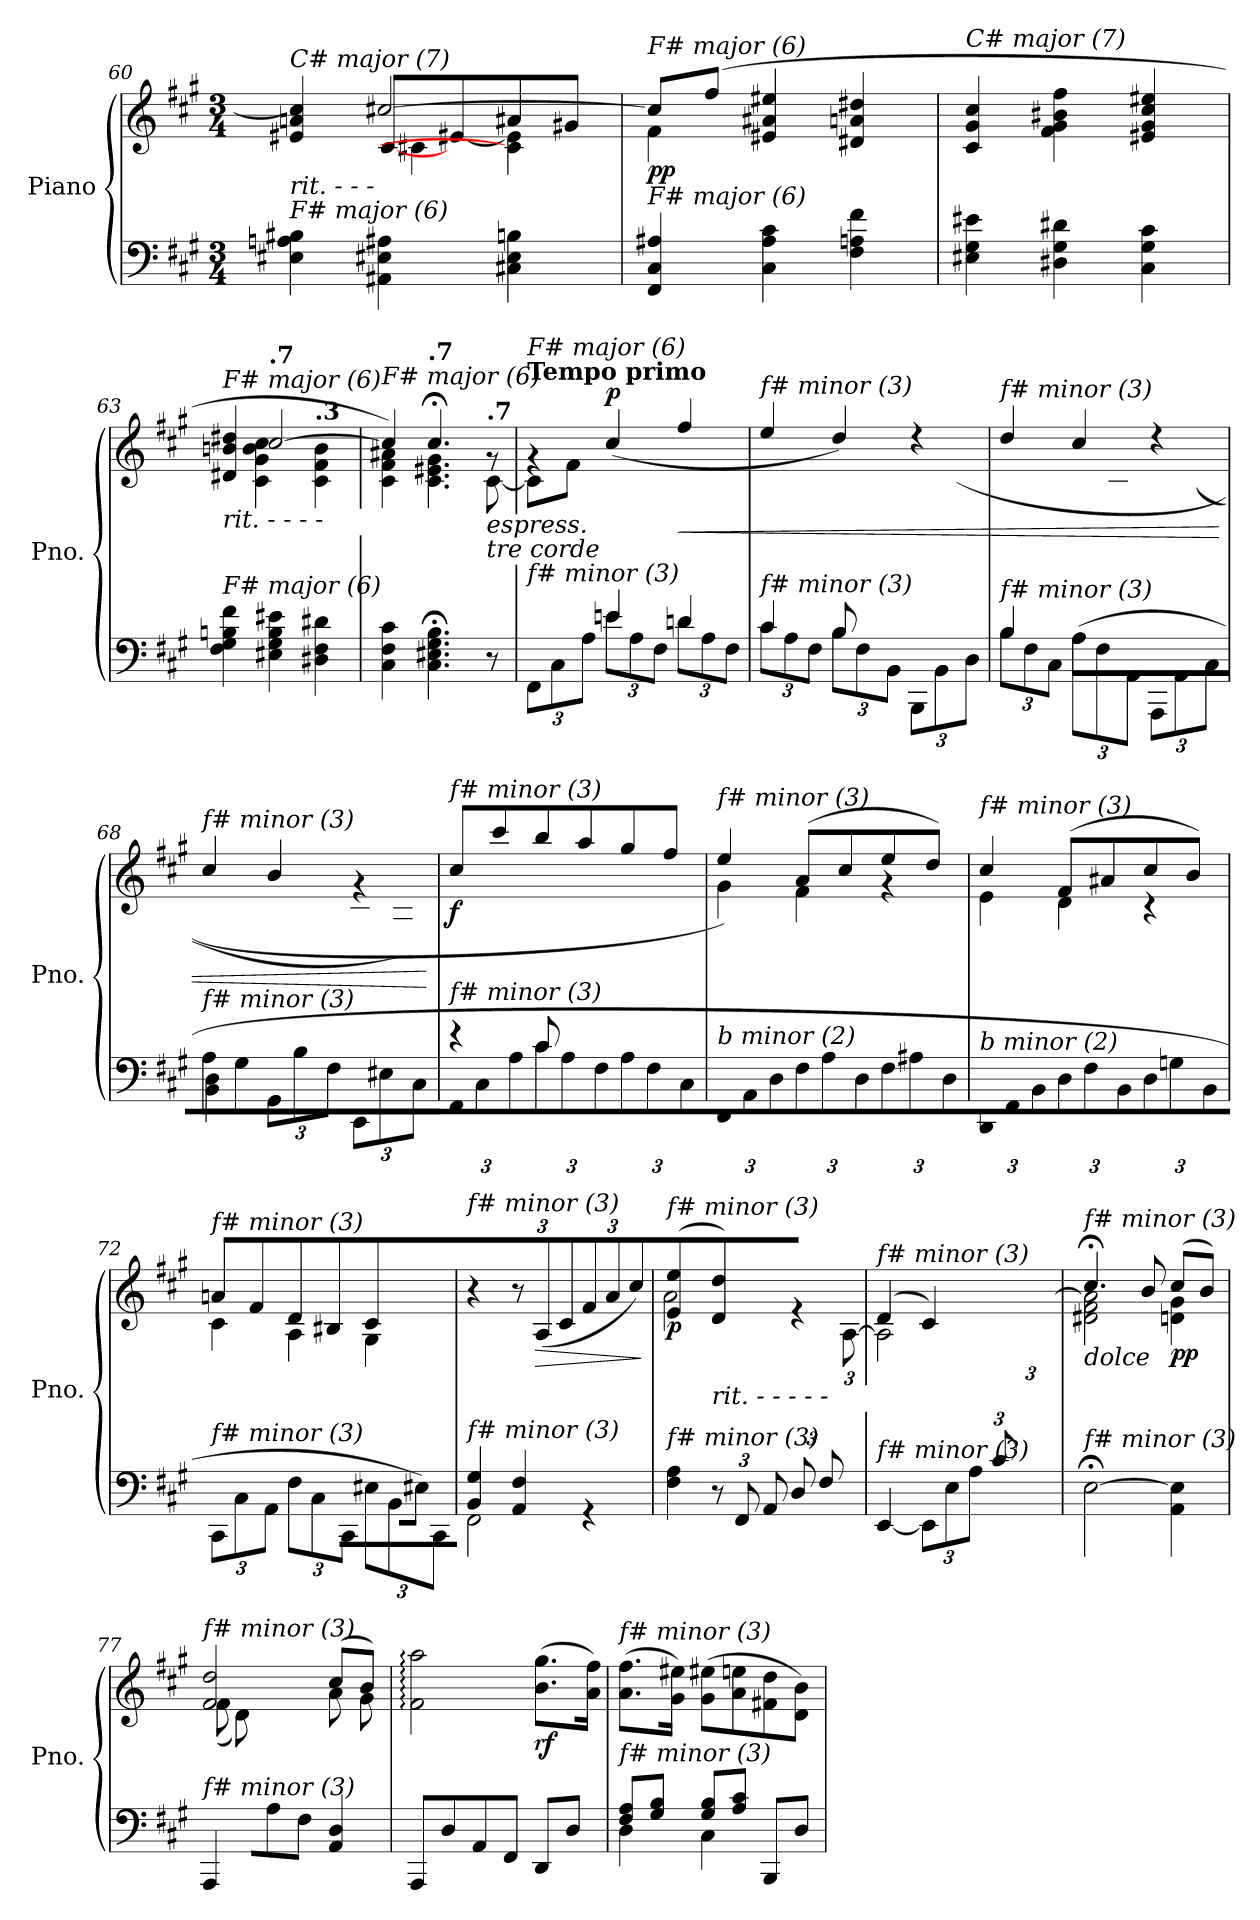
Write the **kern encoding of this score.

**kern	**kern	**dynam
*part1	*part1	*part1
*staff2	*staff1	*staff1/2
*I"Piano	*	*
*I'Pno.	*	*
*clefF4	*clefG2	*
*k[f#c#g#]	*k[f#c#g#]	*
*M3/4	*M3/4	*
=60	=60	=60
*^	*^	*
*	*^	*	*^	*
!	!	!	!LO:TX:b:i:t=rit.  -         -         -	!	!	!
!	!	!	!LO:TX:i:t=C# major (7)	!	!	!
!LO:TX:i:t=F# major (6)	!	!	!	!	!	!
4ryy	4E#Xi\ 4An\ 4B#Xi\	4ryy	4e#Xi/ 4an/ 4cc/]	4ryy	4ryy	.
2ryy	4AA#X\ 4E#X\ 4A#X\	2ryy	[2cc#X/	[8c#/L	4c#X\	.
.	.	.	.	[8e#X/	.	.
.	4C#X\ 4E#\ 4Bn\	.	.	8a#X/	4c#\] 4e#\]	.
.	.	.	.	8g#X/J	.	.
*	*v	*v	*	*	*	*
*	*	*	*v	*v	*
=61	=61	=61	=61	=61
!	!	!LO:TX:i:t=F# major (6)	!	!
!LO:TX:i:t=F# major (6)	!	!	!	!
!	!	!	!	!LO:DY:b
4ryy	4FF#/ 4C#/ 4A#X/	8cc#/L]	4f#\	pp
.	.	(>8ff#/J	.	.
2ryy	4C#\ 4A#\ 4c#\	4e#X/ 4a#X/ 4ee#X/	2ryy	.
.	4F#\ 4An\ 4f#\	4d#X/ 4an/ 4dd#X/	.	.
*	*	*v	*v	*
!!LO:LB:g=z
=62	=62	=62	=62
!	!	!LO:TX:i:t=C# major (7)	!
!LO:TX:i:t=F# major (6)	!	!	!
*v	*v	*	*
4E#X\ 4G#\ 4e#X\	4c#/ 4g#/ 4cc#/	.
4D#X\ 4G#\ 4d#X\	4f#\ 4g#\ 4b#X\ 4ff#\	.
4C#\ 4G#\ 4c#\	4e#X/ 4g#/ 4cc#/ 4ee#X/	.
=63	=63	=63
*	*MM60	*
*^	*^	*
!	!	!LO:TX:b:i:t=rit. -      -      -      -	!	!
!	!	!LO:TX:i:t=F# major (6)	!	!
!LO:TX:i:t=F# major (6)	!	!	!	!
4ryy	4F#\ 4G#\ 4Bn\ 4f#\	4d#X/ 4bn/ 4dd#X/	4ryy	.
*	*	*MM56	*	*
!	!	!LO:TX:a:B:t=.7	!	!
2ryy	4E#X\ 4G#\ 4B\ 4e#X\	[2cc#/	4c#\ 4g#\ 4b\ 4cc#\	.
*	*	*MM53	*	*
!	!	!	!LO:TX:a:B:t=.3	!
.	4D#X\ 4F#\ 4d#X\	.	4c#\ 4f#\ 4b\	.
*v	*v	*	*	*
=64	=64	=64	=64
*	*MM50	*	*
*^	*	*	*
!	!	!LO:TX:i:t=F# major (6)	!	!
!LO:TX:i:t=F# major (6)	!	!	!	!
*v	*v	*	*	*
4C#\ 4F#\ 4c#\	4cc#/])	4c#\ 4f#\ 4a#X\	.
*	*MM46	*	*
!	!LO:TX:a:B:t=.7	!	!
4.C#\; 4.E#X\; 4.G#\; 4.B\;	4.cc#;</	4.c#\ 4.e#X\ 4.g#\	.
*	*MM41	*	*
!	!LO:TX:a:B:t=.7	!	!
!	!LO:TX:b:i:t=espress.	!	!
!	!LO:TX:b:i:t=tre corde	!	!
8r	8rg	[8c#\	.
=65	=65	=65	=65
*^	*	*	*
*	*Xbrackettup	*	*	*
!	!	!LO:TX:a:B:t=Tempo primo	!	!
!	!	!LO:TX:i:t=F# major (6)	!	!
!LO:TX:i:t=f# minor (3)	!	!	!	!
4ryy	12FF#\L	4rg	8c#\L]	.
.	12C#\	.	.	.
.	.	.	8f#\J	.
.	12A\J	.	.	.
!	!	!	!	!LO:DY:a
4en/	12e\L	(>4cc#/	2ryy	p
.	12A\	.	.	.
.	12F#\J	.	.	.
!	!	!	!	!LO:HP:b
4dn/	12d\L	4ff#/	.	<
.	12A\	.	.	.
.	12F#\J	.	.	.
=66	=66	=66	=66	=66
!	!	!LO:TX:i:t=f# minor (3)	!	!
!LO:TX:i:t=f# minor (3)	!	!	!	!
4c#/	12c#\L	4ee/	4.ryy	.
.	12A\	.	.	.
.	12F#\J	.	.	.
(>8B/L	12B\L	4dd/)	.	.
.	12F#\	.	.	.
4.ryy	.	.	8d\	.
.	12BB\J	.	.	.
.	12BBB\L	4rdd	8a\	.
.	12BB\	.	.	.
.	.	.	(8g#\J	.
.	12D\J	.	.	.
!!LO:PB:g=z	!!
=67	=67	=67	=67	=67
!	!	!LO:TX:i:t=f# minor (3)	!	!
!LO:TX:i:t=f# minor (3)	!	!	!	!
4B/	12B\L	4dd/	4.ryy	.
.	12F#\	.	.	.
.	12C#\J	.	.	.
(>8A/L	12A\L	4cc#/	.	.
.	12F#\	.	.	.
4.ryy	.	.	8c#\	.
.	12AA\J	.	.	.
.	12AAA\L	4rdd	8g#\	.
.	12AA\	.	.	.
.	.	.	(8f#\J	.
.	12C#\J	.	.	.
=68	=68	=68	=68	=68
!	!	!LO:TX:i:t=f# minor (3)	!	!
!LO:TX:i:t=f# minor (3)	!	!	!	!
8A/L	4BB\ 4D\	4cc#/	4ryy	.
8G#/	.	.	.	.
2ryy	12GG#\L	4b/	8e\	.
.	12B\	.	.	.
.	.	.	8d\	.
.	12F#\J	.	.	.
.	12CC#\L	4rg	8B\	.
.	12E#X\	.	.	.
.	.	.	8G#\J)	.
.	12C#\J	.	.	.
*v	*v	*	*	*
*	*v	*v	*
.	.	[
=69	=69	=69
*^	*^	*
!	!	!LO:TX:i:t=f# minor (3)	!	!
!LO:TX:i:t=f# minor (3)	!	!	!	!
!	!	!	!	!LO:DY:b
12FF#\L	4re	8cc#/L	4.ryy	f
12C#\	.	.	.	.
.	.	8ccc#/	.	.
12A\J	.	.	.	.
12c#\L	8c#/L	8bb/	.	.
12A\	.	.	.	.
.	4.ryy	8aa/	8cc#\	.
12F#\J	.	.	.	.
12A\L	.	8gg#/	8b\	.
12F#\	.	.	.	.
.	.	8ff#/J	8a\J	.
12C#\J	.	.	.	.
*v	*v	*	*	*
=70	=70	=70	=70
!	!LO:TX:i:t=f# minor (3)	!	!
!LO:TX:i:t=b minor (2)	!	!	!
12DD/L	4ee/)	4g#\	.
12AA/	.	.	.
12D/J	.	.	.
12F#\L	(>8a/L	4f#\	.
12A\	.	.	.
.	8cc#/	.	.
12D\J	.	.	.
12F#\L	8ee/	4rg	.
12A#X\	.	.	.
.	8dd/J)	.	.
12D\J	.	.	.
!!LO:PB:g=z	!!
=71	=71	=71	=71
!	!LO:TX:i:t=f# minor (3)	!	!
!LO:TX:i:t=b minor (2)	!	!	!
12BBB\L	4cc#/	4e\	.
12FF#\	.	.	.
12BB\J	.	.	.
12D\L	(>8f#/L	4d\	.
12F#\	.	.	.
.	8a#X/	.	.
12BB\J	.	.	.
12D\L	8cc#/	4r	.
12Gn\	.	.	.
.	8b/J)	.	.
12BB\J	.	.	.
=72	=72	=72	=72
*^	*	*	*
!	!	!LO:TX:i:t=f# minor (3)	!	!
!LO:TX:i:t=f# minor (3)	!	!	!	!
2ryy	12CC#\L	(>8an\L	4c#\	.
.	12C#\	.	.	.
.	.	8f#\	.	.
.	12AA\J	.	.	.
.	12F#\L	8d\	4A\	.
.	12C#\	.	.	.
.	.	8B#X\	.	.
.	12CC#\J	.	.	.
8ryy	12E#X\L	8c#\	4G#\	.
.	12BB\	.	.	.
8E#X/J)	.	8ryy	.	.
.	12CC#\J	.	.	.
=73	=73	=73	=73	=73
!	!	!LO:TX:i:t=f# minor (3)	!	!
!LO:TX:i:t=f# minor (3)	!	!	!	!
2FF#\	4BB/ 4G#/	4r	2ryy	.
*	*	*Xbrackettup	*	*
.	4AA/ 4F#/	12r	.	.
!	!	!	!	!LO:HP:b
.	.	(>12A/L	.	>
.	.	12c#/J	.	.
4rGG	4ryy	12f#/L	4ryy	.
.	.	12a/	.	.
.	.	12cc#/J)	.	.
*v	*v	*	*	*
*	*v	*v	*
.	.	]
=74	=74	=74
*^	*^	*
*	*	*	*^	*
!	!	!LO:TX:i:t=f# minor (3)	!	!	!
!LO:TX:i:t=f# minor (3)	!	!	!	!	!
!	!	!	!	!	!LO:DY:b
2ryy	4F#\ 4A\	(>4e/ 4ee/	2a\	3%2ryy	p
*	*	*MM75	*	*	*
!	!LO:TX:a:i:t=rit.        -         -         -         -         -	!	!	!	!
.	12r	4d/ 4dd/)	.	.	.
.	12FF#/L	.	.	.	.
.	12AA/	.	.	.	.
*	*	*MM68	*	*	*
4ryy	12D/	4re	4ryy	.	.
.	12F#/	.	.	.	.
.	12ryy	.	.	([12A\J	.
!!LO:LB:g=z	!!	!!
=75	=75	=75	=75	=75	=75
*	*	*MM61	*	*	*
!	!	!LO:TX:i:t=f# minor (3)	!	!	!
!LO:TX:i:t=f# minor (3)	!	!	!	!	!
2ryy	[4EE/	(>4d/	2A\]	3..ryy	.
*	*	*MM54	*	*	*
.	12EE\L]	4c#/)	.	.	.
.	12E\	.	.	.	.
.	12A\J	.	.	.	.
*	*	*MM47	*	*	*
4ryy	12c#/L	4ryy	4ryy	.	.
.	6ryy	.	.	12e\	.
.	.	.	.	([12a\J	.
*v	*v	*	*	*	*
*	*v	*v	*v	*
!!LO:LB:g=z
=76	=76	=76
*	*MM75	*
*	*^	*
*	*	*^	*
!	!LO:TX:b:i:t=dolce	!	!	!
!	!LO:TX:i:t=f# minor (3)	!	!	!
!LO:TX:i:t=f# minor (3)	!	!	!	!
*	*	*v	*v	*
[2E;\	4.cc#;</	2d#X\ 2f#\ 2a\]	.
.	8b/	.	.
!	!	!	!LO:DY:b
4AA/ 4E/]	(>8cc#/L	4dn\ 4g#\	pp
.	8b/J)	.	.
=77	=77	=77	=77
*^	*	*	*
*	*^	*	*	*
!	!	!	!LO:TX:i:t=f# minor (3)	!	!
!LO:TX:i:t=f# minor (3)	!	!	!	!	!
4ryy	4AAA/	8ryy	2f#/ 2dd/	(<8f#\L	.
.	.	8ryy	.	8d\)	.
8A/	4ryy	8ryy	.	4ryy	.
8F#/J	.	8ryy	.	.	.
4ryy	4AA/ 4D/	8ryy	(>8cc#/L	8a\L	.
.	.	8ryy	8b/J)	8g#\J	.
=78	=78	=78	=78	=78	=78
!	!	!	!LO:TX:i:t=f# minor (3)	!	!
!LO:TX:i:t=f# minor (3)	!	!	!	!	!
*v	*v	*v	*	*	*
*	*v	*v	*
8AAA/L	2f#\: 2aa\:	.
8D/	.	.
8AA/	.	.
8FF#/J	.	.
!	!	!LO:DY:b
8DD/L	(>8.b\ 8.gg#\L	rf
8D/J	.	.
.	16a\ 16ff#\Jk)	.
=79	=79	=79
*^	*^	*
!	!	!LO:TX:i:t=f# minor (3)	!	!
!LO:TX:i:t=f# minor (3)	!	!	!	!
8F#/ 8A/L	4D\	(>8.a\ 8.ff#\L	2ryy	.
8G#/ 8B/J	.	.	.	.
.	.	16g#\ 16ee#Xi\Jk)	.	.
8G#/ 8B/L	4C#\	(>8g#\ 8ee#Xi\L	.	.
8A/ 8c#/J	.	8a\ 8ee\	.	.
8BBB/L	4ryy	8f#X\ 8dd\	4ryy	.
8D/J	.	8d\ 8b\J)	.	.
*v	*v	*	*	*
*	*v	*v	*
=	=	=
*-	*-	*-
